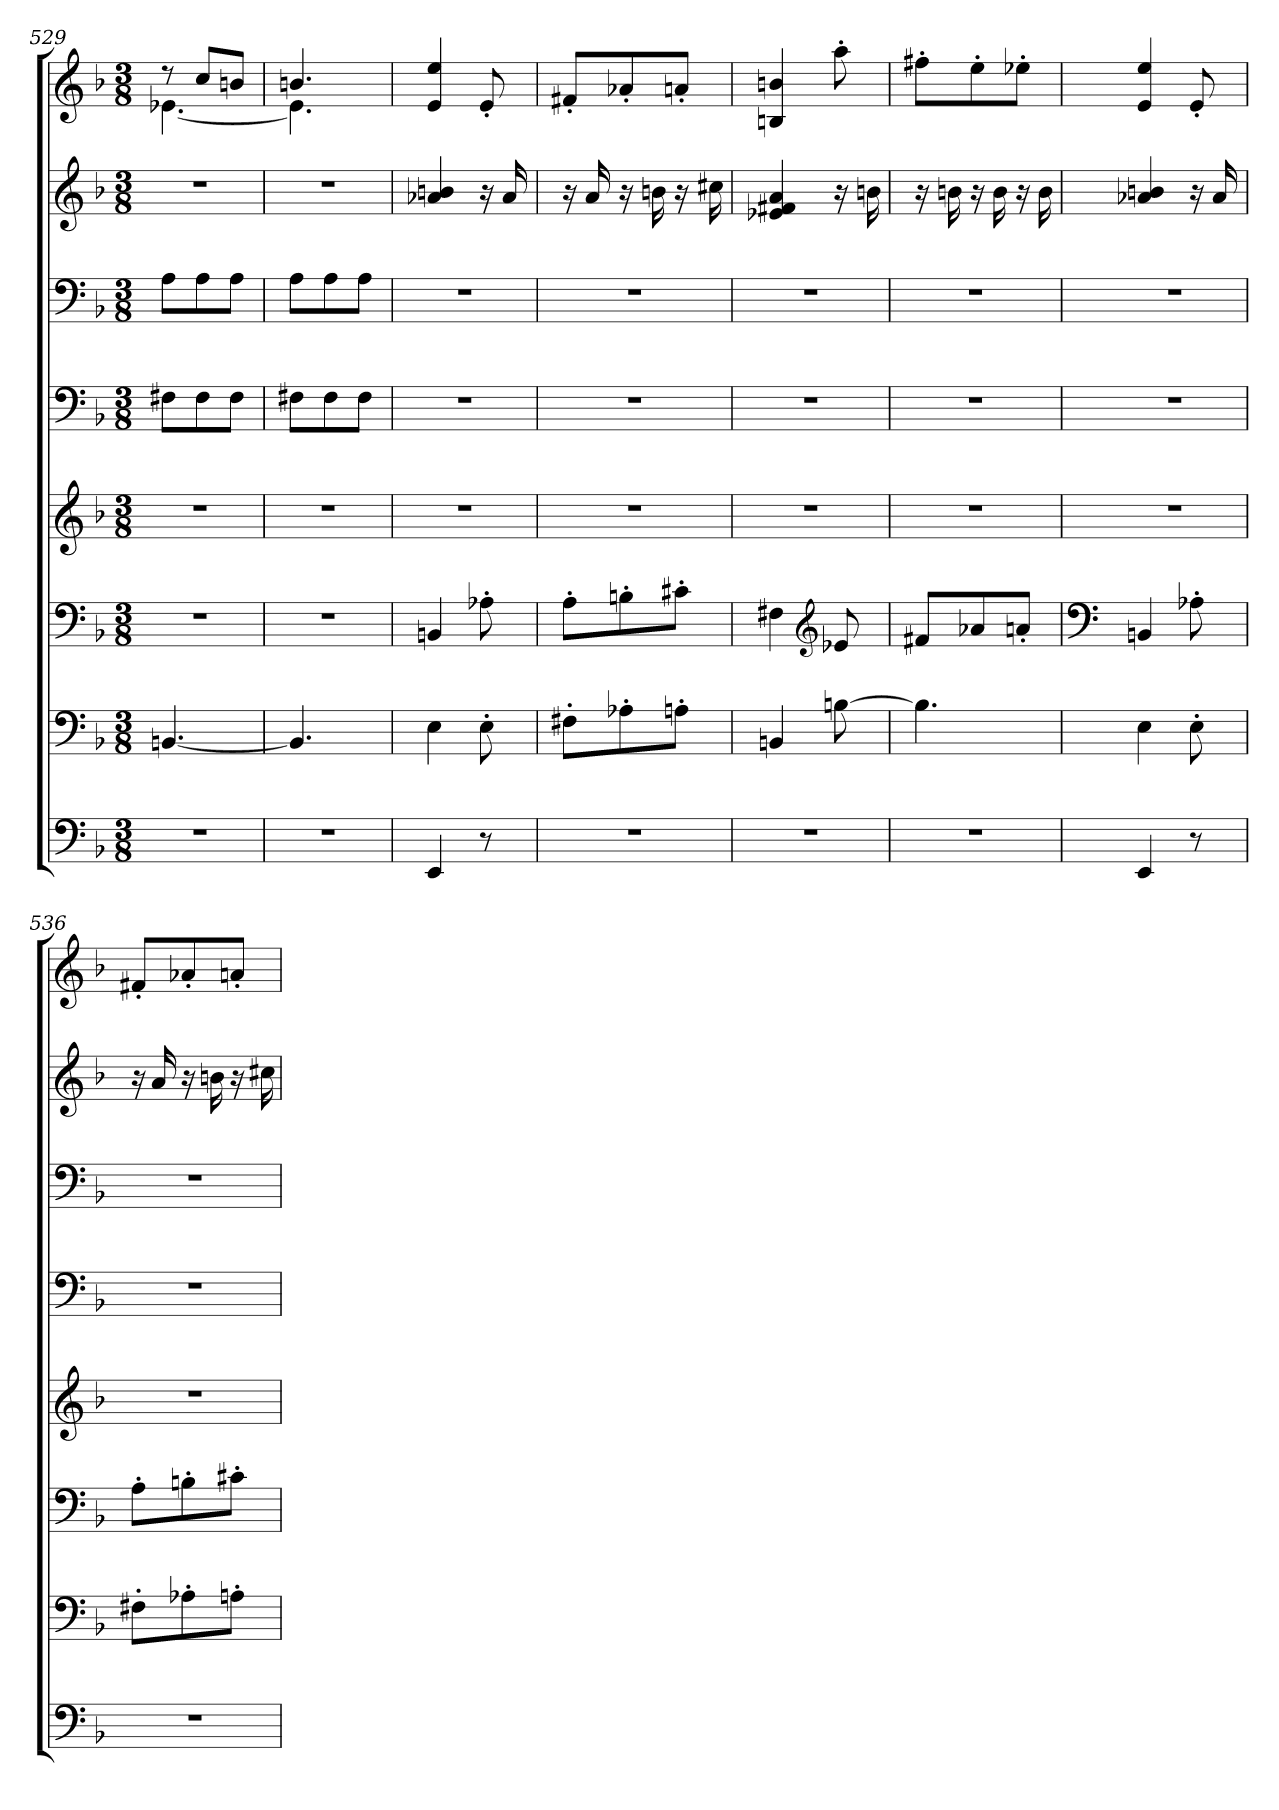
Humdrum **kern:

**kern	**kern	**kern	**kern	**kern	**kern	**kern	**kern
*part5	*part5	*part4	*part4	*part3	*part3	*part2	*part1
*staff8	*staff7	*staff6	*staff5	*staff4	*staff3	*staff2	*staff1
*clefF4	*clefF4	*clefF4	*clefG2	*clefF4	*clefF4	*clefG2	*clefG2
*k[b-]	*k[b-]	*k[b-]	*k[b-]	*k[b-]	*k[b-]	*k[b-]	*k[b-]
*M3/8	*M3/8	*M3/8	*M3/8	*M3/8	*M3/8	*M3/8	*M3/8
=529	=529	=529	=529	=529	=529	=529	=529
*	*	*	*	*	*	*	*^
4.r	[4.BBn/	4.r	4.r	8F#X\L	8A\L	4.r	8r	[4.e-X\
.	.	.	.	8F#\	8A\	.	8cc/L	.
.	.	.	.	8F#\J	8A\J	.	8bn/J	.
=530	=530	=530	=530	=530	=530	=530	=530	=530
4.r	4.BB/]	4.r	4.r	8F#X\L	8A\L	4.r	4.bn/	4.e-\]
.	.	.	.	8F#\	8A\	.	.	.
.	.	.	.	8F#\J	8A\J	.	.	.
*	*	*	*	*	*	*	*v	*v
=531	=531	=531	=531	=531	=531	=531	=531
*	*	*	*	*	*	*	*MM154
4EE/	4E\	4BBn/	4.r	4.r	4.r	4a-X/ 4bn/	4e/ 4ee/
8r	8E'\	8A-X'\	.	.	.	16r	8e'/
.	.	.	.	.	.	16a-/	.
=532	=532	=532	=532	=532	=532	=532	=532
4.r	8F#X'\L	8A'\L	4.r	4.r	4.r	16r	8f#X'/L
.	.	.	.	.	.	16a/	.
.	8A-X'\	8Bn'\	.	.	.	16r	8a-X'/
.	.	.	.	.	.	16bn\	.
.	8An'\J	8c#X'\J	.	.	.	16r	8an'/J
.	.	.	.	.	.	16cc#X\	.
!!LO:PB:g=z
=533	=533	=533	=533	=533	=533	=533	=533
*	*	*	*	*	*	*	*MM154
4.r	4BBn/	4F#X\	4.r	4.r	4.r	4e-X/ 4f#X/ 4a/	4Bn/ 4bn/
*	*	*clefG2	*	*	*	*	*
.	[8Bn\	8e-X/	.	.	.	16r	8aa'\
.	.	.	.	.	.	16bn\	.
=534	=534	=534	=534	=534	=534	=534	=534
4.r	4.B\]	8f#X/L	4.r	4.r	4.r	16r	8ff#X'\L
.	.	.	.	.	.	16bn\	.
.	.	8a-X/	.	.	.	16r	8ee'\
.	.	.	.	.	.	16b\	.
.	.	8an'/J	.	.	.	16r	8ee-X'\J
.	.	.	.	.	.	16b\	.
=535	=535	=535	=535	=535	=535	=535	=535
*	*	*clefF4	*	*	*	*	*
*	*	*	*	*	*	*	*MM154
4EE/	4E\	4BBn/	4.r	4.r	4.r	4a-X/ 4bn/	4e/ 4ee/
8r	8E'\	8A-X'\	.	.	.	16r	8e'/
.	.	.	.	.	.	16a-/	.
=536	=536	=536	=536	=536	=536	=536	=536
4.r	8F#X'\L	8A'\L	4.r	4.r	4.r	16r	8f#X'/L
.	.	.	.	.	.	16a/	.
.	8A-X'\	8Bn'\	.	.	.	16r	8a-X'/
.	.	.	.	.	.	16bn\	.
.	8An'\J	8c#X'\J	.	.	.	16r	8an'/J
.	.	.	.	.	.	16cc#X\	.
=	=	=	=	=	=	=	=
*-	*-	*-	*-	*-	*-	*-	*-
